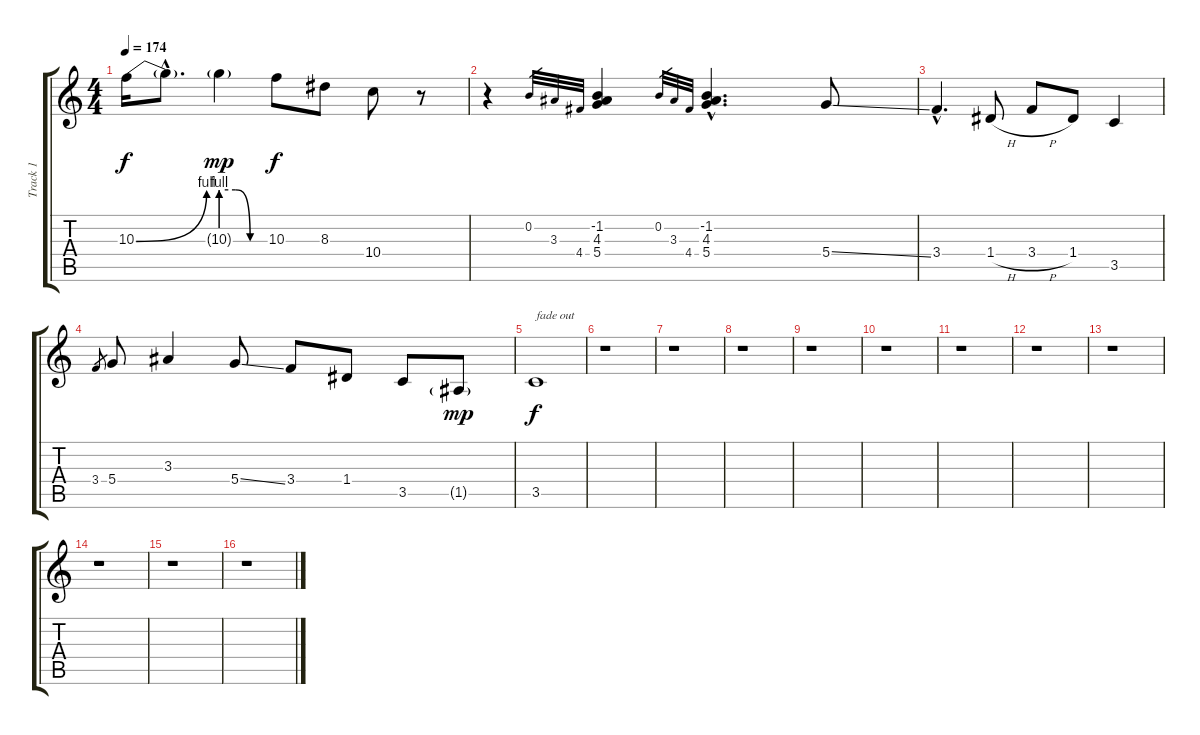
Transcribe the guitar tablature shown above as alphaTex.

\track ("Track 1" "Track 1") {instrument electricguitarclean}
\staff {score tabs}
\tuning (E4 B3 G3 D3 A2 E2) {hide}
\ts (4 4)
\tempo 174
\clef g2
\ks c
10.3{be (bend 0 0 60 4)}.16{dy f} 10.3{hac t}.8{d} 10.3{be (custom 0 4 20 4 40 0 60 0) g}.4{dy mp} 10.3.8{dy f} 8.3.8 10.4.8 r.8 |
r.4 0.2.32{gr} 3.3.32{gr} 4.4.32{gr} (-1.2 4.3 5.4).4 0.2.32{gr} 3.3.32{gr} 4.4.32{gr} (-1.2{hac} 4.3{hac} 5.4{hac}).4{d} 5.4{ss}.8 |
3.4{hac}.4{d} 1.4{h}.8 3.4{h}.8 1.4.8 3.5.4 |
3.4.8{gr} 5.4.8 3.3.4 5.4{ss}.8 3.4.8 1.4.8 3.5.8 1.5{g}.8{dy mp} |
3.5.1{txt "fade out" dy f} |
r.1 |
r.1 |
r.1 |
r.1 |
r.1 |
r.1 |
r.1 |
r.1 |
r.1 |
r.1 |
r.1
